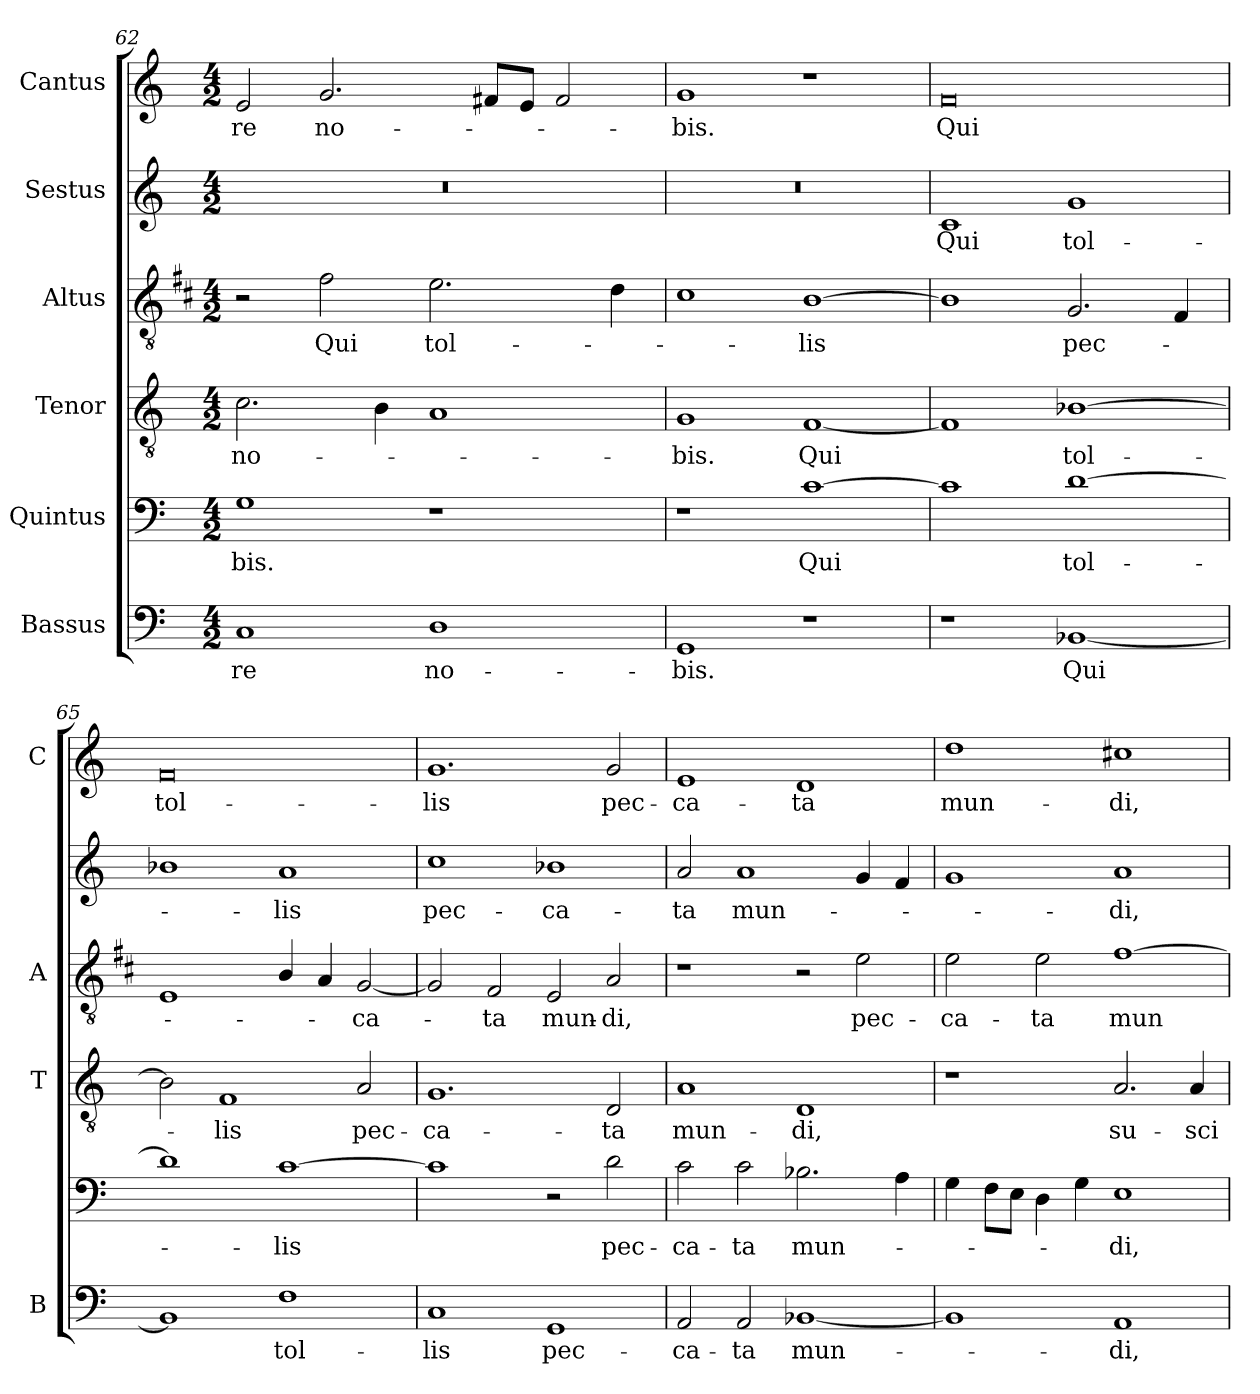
**kern	**text	**kern	**text	**kern	**text	**kern	**text	**kern	**text	**kern	**text
*part6	*part6	*part5	*part5	*part4	*part4	*part3	*part3	*part2	*part2	*part1	*part1
*staff6	*staff6	*staff5	*staff5	*staff4	*staff4	*staff3	*staff3	*staff2	*staff2	*staff1	*staff1
*I"Bassus	*	*I"Quintus	*	*I"Tenor	*	*I"Altus	*	*I"Sestus	*	*I"Cantus	*
*I'B	*	*	*	*I'T	*	*I'A	*	*	*	*I'C	*
*clefF4	*	*clefF4	*	*clefGv2	*	*clefGv2	*	*clefG2	*	*clefG2	*
*	*	*	*	*	*	*ITrd1c2	*	*	*	*	*
*k[]	*	*k[]	*	*k[]	*	*k[]	*	*k[]	*	*k[]	*
*C:	*	*C:	*	*C:	*	*C:	*	*C:	*	*C:	*
*M4/2	*	*M4/2	*	*M4/2	*	*M4/2	*	*M4/2	*	*M4/2	*
=62	=62	=62	=62	=62	=62	=62	=62	=62	=62	=62	=62
!	!LO:LY:b	!	!LO:LY:b	!	!LO:LY:b	!	!	!	!	!	!LO:LY:b
1C	-re	1G	-bis.	2.c\	no-	2r	.	0r	.	2e/	-re
!	!	!	!	!	!	!	!LO:LY:b	!	!	!	!LO:LY:b
.	.	.	.	.	.	2e\	Qui	.	.	2.g/	no-
.	.	.	.	4B\	.	.	.	.	.	.	.
!	!LO:LY:b	!	!	!	!	!	!LO:LY:b	!	!	!	!
1D	no-	1r	.	1A	.	2.d\	tol-	.	.	.	.
.	.	.	.	.	.	.	.	.	.	8f#X/L	.
.	.	.	.	.	.	.	.	.	.	8e/J	.
.	.	.	.	.	.	.	.	.	.	2f#/	.
.	.	.	.	.	.	4c\	.	.	.	.	.
=63	=63	=63	=63	=63	=63	=63	=63	=63	=63	=63	=63
!	!LO:LY:b	!	!	!	!LO:LY:b	!	!	!	!	!	!LO:LY:b
1GG	-bis.	1r	.	1G	-bis.	1B	.	0r	.	1g	-bis.
!	!	!	!LO:LY:b	!	!LO:LY:b	!	!LO:LY:b	!	!	!	!
1r	.	[1c	Qui	[1F	Qui	[1A	-lis	.	.	1r	.
!!LO:LB:g=z
=64	=64	=64	=64	=64	=64	=64	=64	=64	=64	=64	=64
!	!	!	!	!	!	!	!	!	!LO:LY:b	!	!LO:LY:b
1r	.	1c]	.	1F]	.	1A]	.	1c	Qui	0f	Qui
!	!LO:LY:b	!	!LO:LY:b	!	!LO:LY:b	!	!LO:LY:b	!	!LO:LY:b	!	!
[1BB-X	Qui	[1d	tol-	[1B-X	tol-	2.F/	pec-	1g	tol-	.	.
.	.	.	.	.	.	4E/	.	.	.	.	.
=65	=65	=65	=65	=65	=65	=65	=65	=65	=65	=65	=65
!	!	!	!	!	!	!	!	!	!	!	!LO:LY:b
1BB-]	.	1d]	.	2B-\]	.	1D	.	1b-X	.	0f	tol-
!	!	!	!	!	!LO:LY:b	!	!	!	!	!	!
.	.	.	.	1F	-lis	.	.	.	.	.	.
!	!LO:LY:b	!	!LO:LY:b	!	!	!	!	!	!LO:LY:b	!	!
1F	tol-	[1c	-lis	.	.	4A/	.	1a	-lis	.	.
.	.	.	.	.	.	4G/	.	.	.	.	.
!	!	!	!	!	!LO:LY:b	!	!LO:LY:b	!	!	!	!
.	.	.	.	2A/	pec-	[2F/	-ca-	.	.	.	.
=66	=66	=66	=66	=66	=66	=66	=66	=66	=66	=66	=66
!	!LO:LY:b	!	!	!	!LO:LY:b	!	!	!	!LO:LY:b	!	!LO:LY:b
1C	-lis	1c]	.	1.G	-ca-	2F/]	.	1cc	pec-	1.g	-lis
!	!	!	!	!	!	!	!LO:LY:b	!	!	!	!
.	.	.	.	.	.	2E/	-ta	.	.	.	.
!	!LO:LY:b	!	!	!	!	!	!LO:LY:b	!	!LO:LY:b	!	!
1GG	pec-	2r	.	.	.	2D/	mun-	1b-X	-ca-	.	.
!	!	!	!LO:LY:b	!	!LO:LY:b	!	!LO:LY:b	!	!	!	!LO:LY:b
.	.	2d\	pec-	2D/	-ta	2G/	-di,	.	.	2g/	pec-
=67	=67	=67	=67	=67	=67	=67	=67	=67	=67	=67	=67
!	!LO:LY:b	!	!LO:LY:b	!	!LO:LY:b	!	!	!	!LO:LY:b	!	!LO:LY:b
2AA/	-ca-	2c\	-ca-	1A	mun-	1r	.	2a/	-ta	1e	-ca-
!	!LO:LY:b	!	!LO:LY:b	!	!	!	!	!	!LO:LY:b	!	!
2AA/	-ta	2c\	-ta	.	.	.	.	1a	mun-	.	.
!	!LO:LY:b	!	!LO:LY:b	!	!LO:LY:b	!	!	!	!	!	!LO:LY:b
[1BB-X	mun-	2.B-X\	mun-	1D	-di,	2r	.	.	.	1d	-ta
!	!	!	!	!	!	!	!LO:LY:b	!	!	!	!
.	.	.	.	.	.	2d\	pec-	4g/	.	.	.
.	.	4A\	.	.	.	.	.	4f/	.	.	.
=68	=68	=68	=68	=68	=68	=68	=68	=68	=68	=68	=68
!	!	!	!	!	!	!	!LO:LY:b	!	!	!	!LO:LY:b
1BB-]	.	4G\	.	1r	.	2d\	-ca-	1g	.	1dd	mun-
.	.	8F\L	.	.	.	.	.	.	.	.	.
.	.	8E\J	.	.	.	.	.	.	.	.	.
!	!	!	!	!	!	!	!LO:LY:b	!	!	!	!
.	.	4D\	.	.	.	2d\	-ta	.	.	.	.
.	.	4G\	.	.	.	.	.	.	.	.	.
!	!LO:LY:b	!	!LO:LY:b	!	!LO:LY:b	!	!LO:LY:b	!	!LO:LY:b	!	!LO:LY:b
1AA	-di,	1E	-di,	2.A/	su-	[1e	mun-	1a	-di,	1cc#X	-di,
!	!	!	!	!	!LO:LY:b	!	!	!	!	!	!
.	.	.	.	4A/	-sci-	.	.	.	.	.	.
=	=	=	=	=	=	=	=	=	=	=	=
*-	*-	*-	*-	*-	*-	*-	*-	*-	*-	*-	*-
